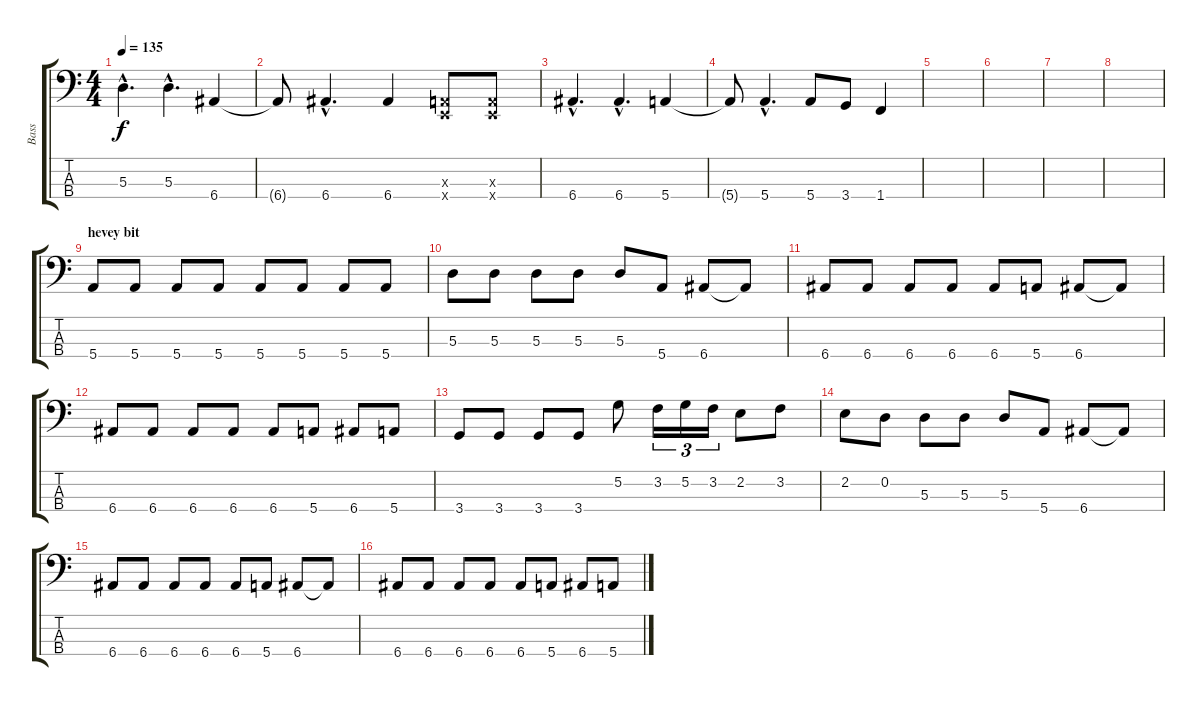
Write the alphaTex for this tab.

\track ("Bass" "Bass") {instrument electricbasspick}
\staff {score tabs}
\tuning (G2 D2 A1 E1) {hide}
\ts (4 4)
\tempo 135
\clef f4
\ks c
5.3{hac}.4{d dy f} 5.3{hac}.4{d} 6.4.4 |
6.4{t}.8 6.4{hac}.4{d} 6.4.4 (0.3{x} 0.4{x}).8 (0.3{x} 0.4{x}).8 |
6.4{hac}.4{d} 6.4{hac}.4{d} 5.4.4 |
5.4{t}.8 5.4{hac}.4{d} 5.4.8 3.4.8 1.4.4 |
|
|
|
|
\section ("" "hevey bit")
5.4.8 5.4.8 5.4.8 5.4.8 5.4.8 5.4.8 5.4.8 5.4.8 |
5.3.8 5.3.8 5.3.8 5.3.8 5.3.8 5.4.8 6.4.8 6.4{t}.8 |
6.4.8 6.4.8 6.4.8 6.4.8 6.4.8 5.4.8 6.4.8 6.4{t}.8 |
6.4.8 6.4.8 6.4.8 6.4.8 6.4.8 5.4.8 6.4.8 5.4.8 |
3.4.8 3.4.8 3.4.8 3.4.8 5.2.8 3.2.16{tu (3 2)} 5.2.16{tu (3 2)} 3.2.16{tu (3 2)} 2.2.8 3.2.8 |
2.2.8 0.2.8 5.3.8 5.3.8 5.3.8 5.4.8 6.4.8 6.4{t}.8 |
6.4.8 6.4.8 6.4.8 6.4.8 6.4.8 5.4.8 6.4.8 6.4{t}.8 |
6.4.8 6.4.8 6.4.8 6.4.8 6.4.8 5.4.8 6.4.8 5.4.8
